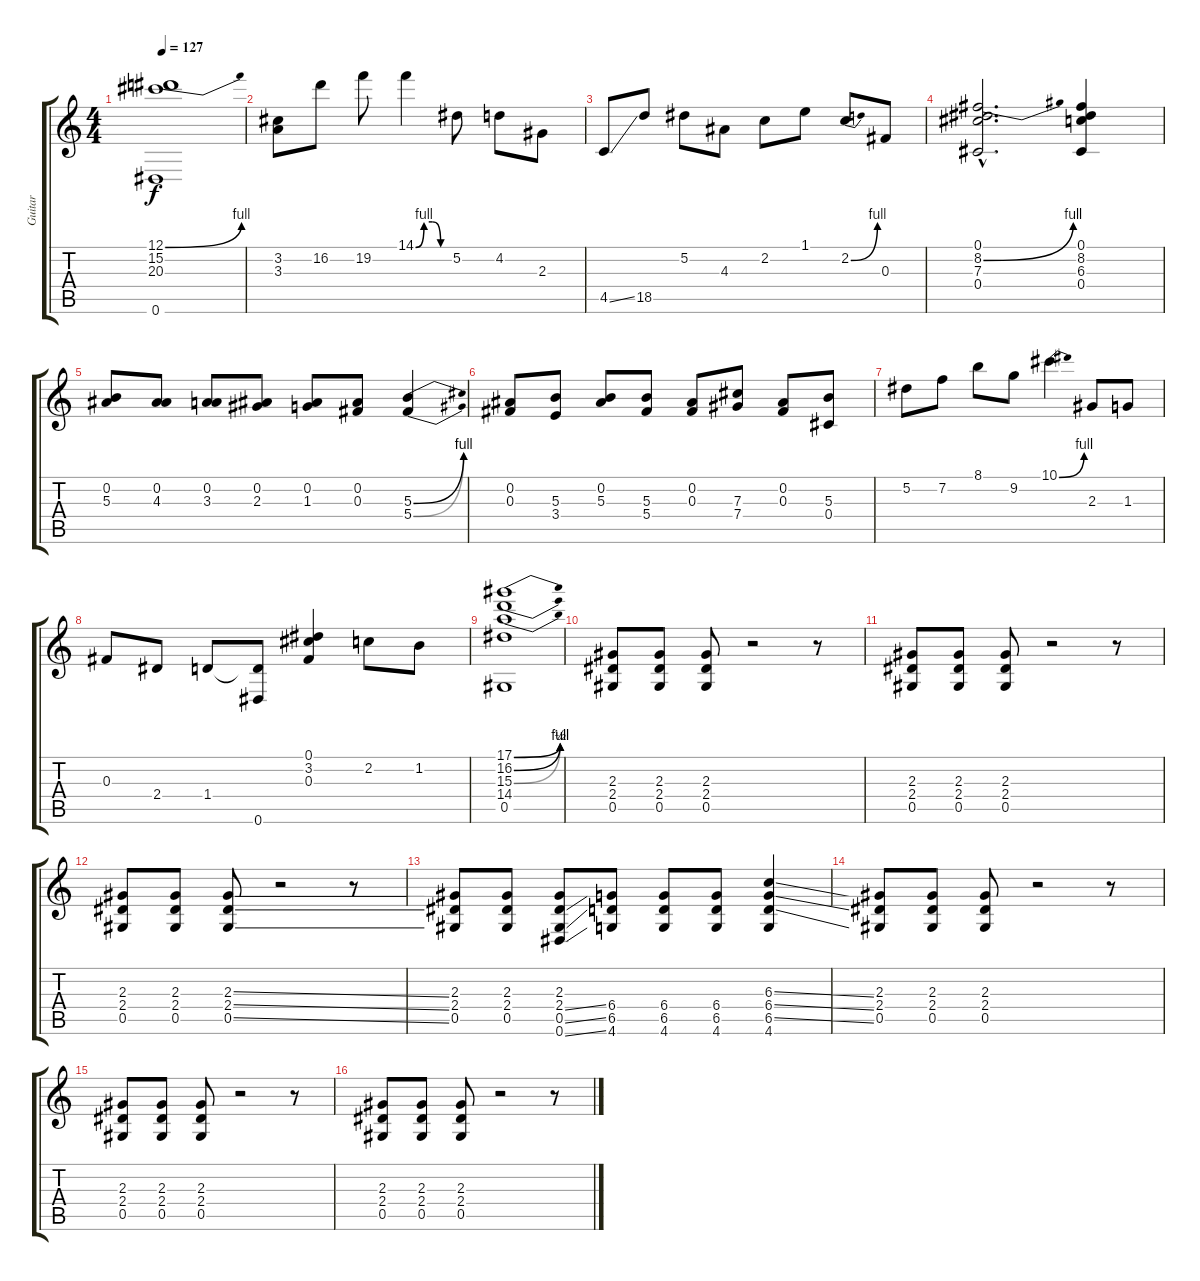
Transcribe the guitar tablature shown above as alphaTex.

\track ("Guitar" "Guitar") {instrument overdrivenguitar}
\staff {score tabs}
\tuning (Eb4 Bb3 Gb3 Db3 Ab2 Eb2) {hide}
\ts (4 4)
\tempo 127
\clef g2
\ks c
(12.1{be (bend 0 0 60 4)} 15.2 20.3 0.6).1{dy f} |
(3.2 3.3).8 16.2.8 19.2.8 14.1{be (custom 0 0 15 4 30 4 45 0 60 0)}.4 5.2.8 4.2.8 2.3.8 |
4.5{ss}.8 18.5.8 5.2.8 4.3.8 2.2.8 1.1.8 2.2{be (bend 0 0 60 4)}.8 0.3.8 |
(0.1{hac} 8.2{be (bend 0 0 60 4) hac} 7.3{hac} 0.4{hac}).2{d} (0.1 8.2 6.3 0.4).4 |
(0.2 5.3).8 (0.2 4.3).8 (0.2 3.3).8 (0.2 2.3).8 (0.2 1.3).8 (0.2 0.3).8 (5.3{be (bend 0 0 60 4)} 5.4{be (bend 0 0 60 4)}).4 |
(0.2 0.3).8 (5.3 3.4).8 (0.2 5.3).8 (5.3 5.4).8 (0.2 0.3).8 (7.3 7.4).8 (0.2 0.3).8 (5.3 0.4).8 |
5.2.8 7.2.8 8.1.8 9.2.8 10.1{be (bend 0 0 60 4)}.4 2.3.8 1.3.8 |
0.3.8 2.4.8 1.4.8 (1.4{t} 0.6).8 (0.1 3.2 0.3).4 2.2.8 1.2.8 |
(17.1{be (bend 0 0 60 2)} 16.2{be (bend 0 0 60 4)} 15.3{be (bend 0 0 60 4)} 14.4 0.5).1 |
(2.3 2.4 0.5).8 (2.3 2.4 0.5).8 (2.3 2.4 0.5).8 r.2 r.8 |
(2.3 2.4 0.5).8 (2.3 2.4 0.5).8 (2.3 2.4 0.5).8 r.2 r.8 |
(2.3 2.4 0.5).8 (2.3 2.4 0.5).8 (2.3{ss} 2.4{ss} 0.5{ss}).8 r.2 r.8 |
(2.3 2.4 0.5).8 (2.3 2.4 0.5).8 (2.3 2.4{ss} 0.5{ss} 0.6{ss}).8 (6.4 6.5 4.6).8 (6.4 6.5 4.6).8 (6.4 6.5 4.6).8 (6.3{ss} 6.4{ss} 6.5{ss} 4.6).4 |
(2.3 2.4 0.5).8 (2.3 2.4 0.5).8 (2.3 2.4 0.5).8 r.2 r.8 |
(2.3 2.4 0.5).8 (2.3 2.4 0.5).8 (2.3 2.4 0.5).8 r.2 r.8 |
(2.3 2.4 0.5).8 (2.3 2.4 0.5).8 (2.3{ss} 2.4{ss} 0.5{ss}).8 r.2 r.8
